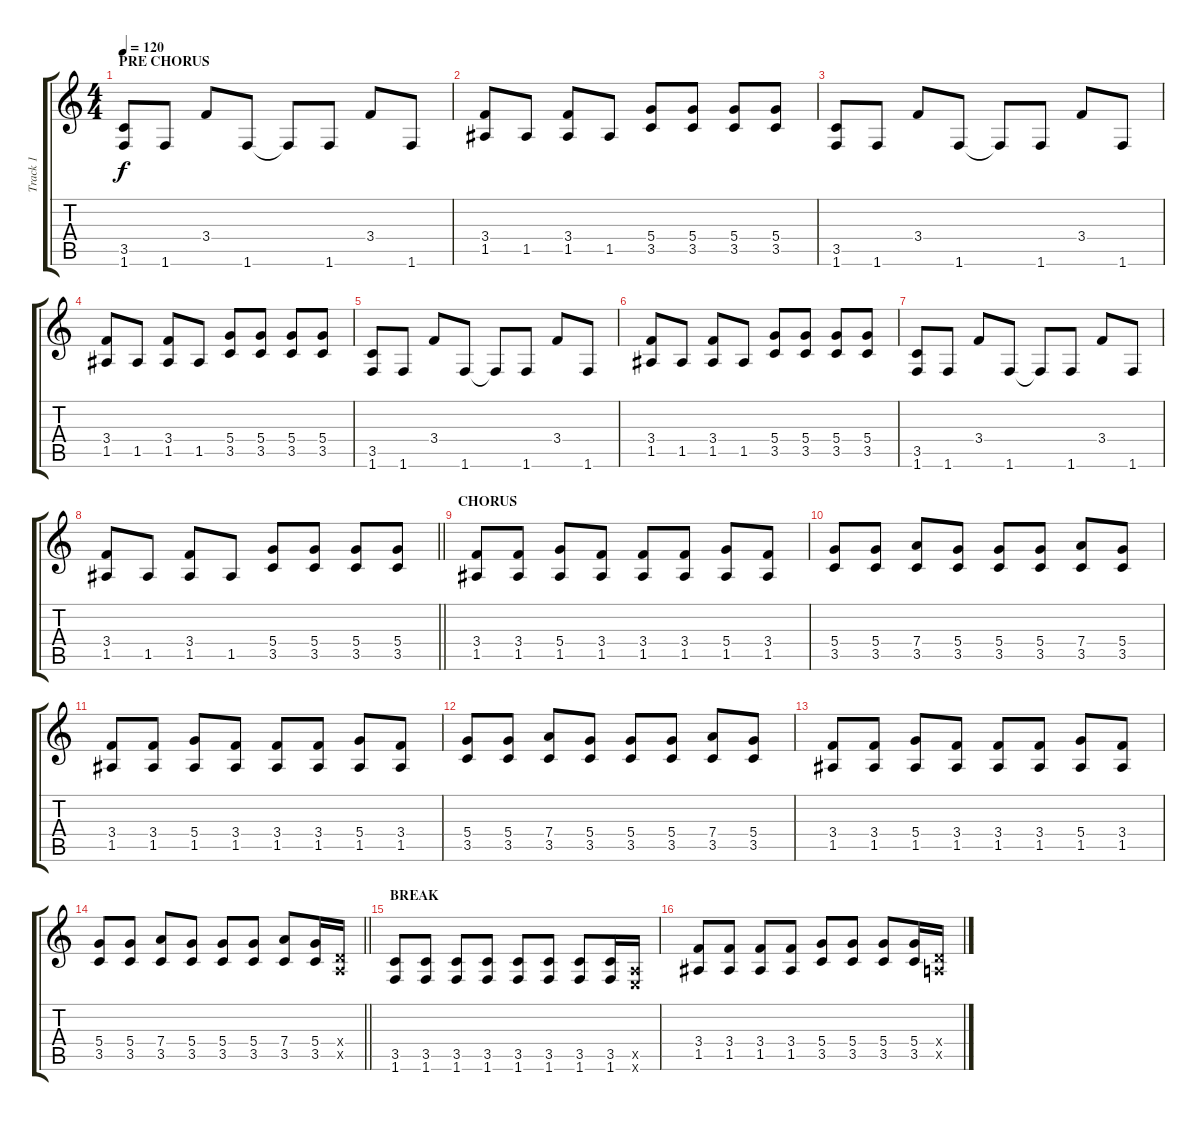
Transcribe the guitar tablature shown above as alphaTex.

\track ("Track 1" "Track 1") {instrument electricguitarmuted}
\staff {score tabs}
\tuning (E4 B3 G3 D3 A2 E2) {hide}
\ts (4 4)
\section ("" "PRE CHORUS")
\tempo 120
\clef g2
\ks c
(3.5 1.6).8{dy f} 1.6.8 3.4.8 1.6.8 1.6{t}.8 1.6.8 3.4.8 1.6.8 |
(3.4 1.5).8 1.5.8 (3.4 1.5).8 1.5.8 (5.4 3.5).8 (5.4 3.5).8 (5.4 3.5).8 (5.4 3.5).8 |
(3.5 1.6).8 1.6.8 3.4.8 1.6.8 1.6{t}.8 1.6.8 3.4.8 1.6.8 |
(3.4 1.5).8 1.5.8 (3.4 1.5).8 1.5.8 (5.4 3.5).8 (5.4 3.5).8 (5.4 3.5).8 (5.4 3.5).8 |
(3.5 1.6).8 1.6.8 3.4.8 1.6.8 1.6{t}.8 1.6.8 3.4.8 1.6.8 |
(3.4 1.5).8 1.5.8 (3.4 1.5).8 1.5.8 (5.4 3.5).8 (5.4 3.5).8 (5.4 3.5).8 (5.4 3.5).8 |
(3.5 1.6).8 1.6.8 3.4.8 1.6.8 1.6{t}.8 1.6.8 3.4.8 1.6.8 |
\barLineRight lightlight
(3.4 1.5).8 1.5.8 (3.4 1.5).8 1.5.8 (5.4 3.5).8 (5.4 3.5).8 (5.4 3.5).8 (5.4 3.5).8 |
\section ("" "CHORUS")
(3.4 1.5).8 (3.4 1.5).8 (5.4 1.5).8 (3.4 1.5).8 (3.4 1.5).8 (3.4 1.5).8 (5.4 1.5).8 (3.4 1.5).8 |
(5.4 3.5).8 (5.4 3.5).8 (7.4 3.5).8 (5.4 3.5).8 (5.4 3.5).8 (5.4 3.5).8 (7.4 3.5).8 (5.4 3.5).8 |
(3.4 1.5).8 (3.4 1.5).8 (5.4 1.5).8 (3.4 1.5).8 (3.4 1.5).8 (3.4 1.5).8 (5.4 1.5).8 (3.4 1.5).8 |
(5.4 3.5).8 (5.4 3.5).8 (7.4 3.5).8 (5.4 3.5).8 (5.4 3.5).8 (5.4 3.5).8 (7.4 3.5).8 (5.4 3.5).8 |
(3.4 1.5).8 (3.4 1.5).8 (5.4 1.5).8 (3.4 1.5).8 (3.4 1.5).8 (3.4 1.5).8 (5.4 1.5).8 (3.4 1.5).8 |
\barLineRight lightlight
(5.4 3.5).8 (5.4 3.5).8 (7.4 3.5).8 (5.4 3.5).8 (5.4 3.5).8 (5.4 3.5).8 (7.4 3.5).8 (5.4 3.5).16 (0.4{x} 0.5{x}).16 |
\section ("" "BREAK")
(3.5 1.6).8 (3.5 1.6).8 (3.5 1.6).8 (3.5 1.6).8 (3.5 1.6).8 (3.5 1.6).8 (3.5 1.6).8 (3.5 1.6).16 (0.5{x} 0.6{x}).16 |
(3.4 1.5).8 (3.4 1.5).8 (3.4 1.5).8 (3.4 1.5).8 (5.4 3.5).8 (5.4 3.5).8 (5.4 3.5).8 (5.4 3.5).16 (0.4{x} 0.5{x}).16
